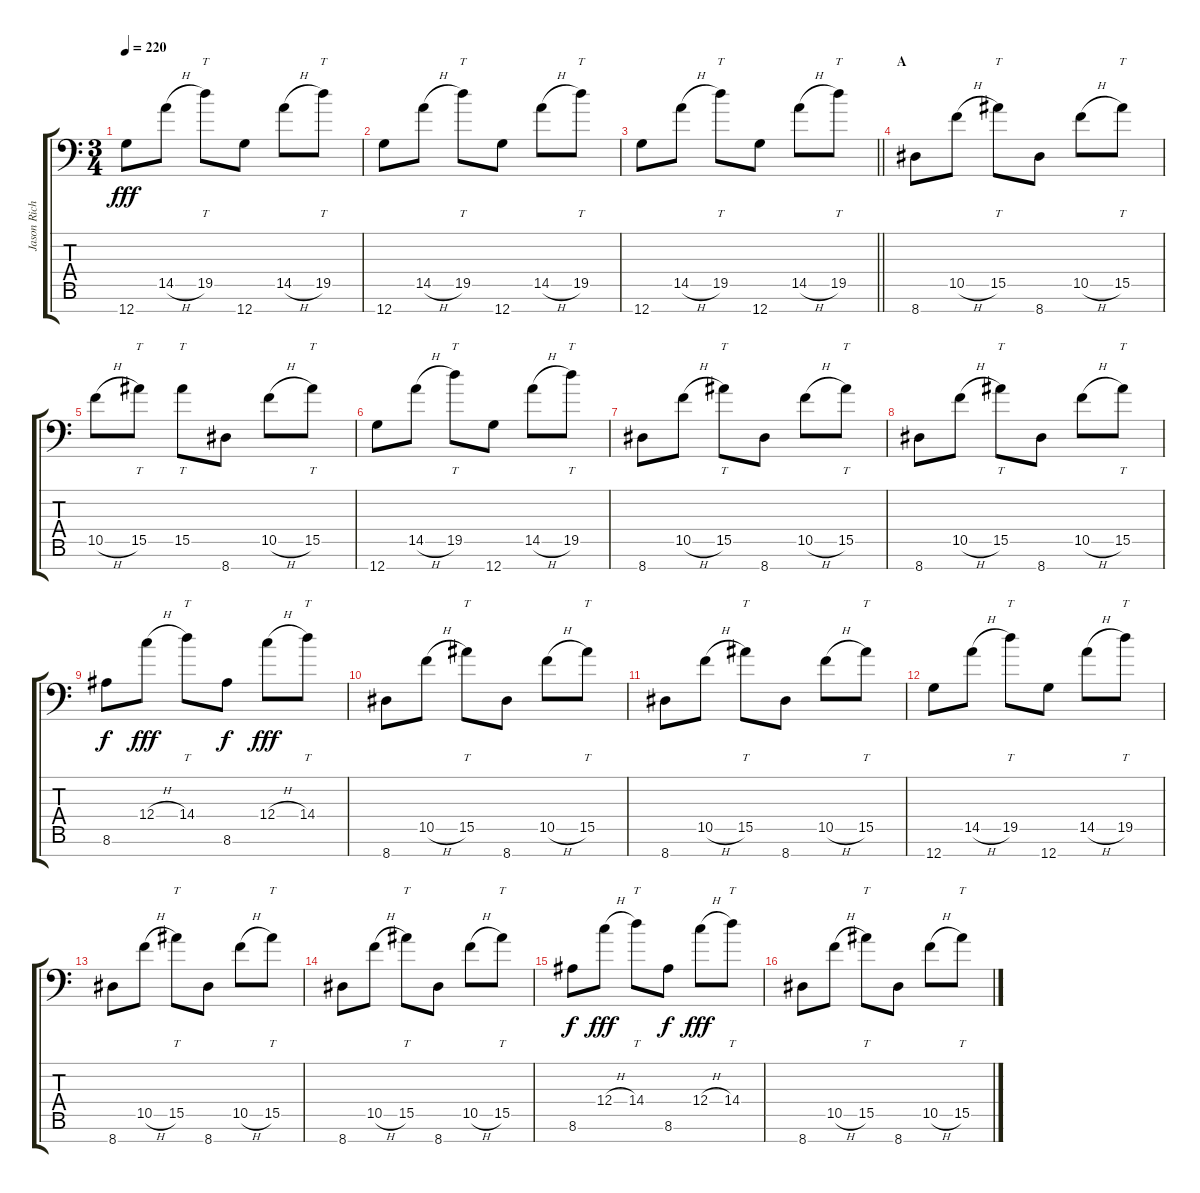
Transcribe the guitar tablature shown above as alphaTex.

\track ("Jason Richardson - Guitar" "Jason Rich") {instrument distortionguitar}
\staff {score tabs}
\tuning (D4 A3 F3 C3 G2 D2 G1) {hide}
\ts (3 4)
\tempo 220
\clef f4
\ks c
12.7.8{dy fff instrument distortionguitar} 14.5{h}.8 19.5.8{tt} 12.7.8 14.5{h}.8 19.5.8{tt} |
12.7.8 14.5{h}.8 19.5.8{tt} 12.7.8 14.5{h}.8 19.5.8{tt} |
\barLineRight lightlight
12.7.8 14.5{h}.8 19.5.8{tt} 12.7.8 14.5{h}.8 19.5.8{tt} |
\section ("" "A")
8.7.8 10.5{h}.8 15.5.8{tt} 8.7.8 10.5{h}.8 15.5.8{tt} |
10.5{h}.8 15.5.8{tt} 15.5.8{tt} 8.7.8 10.5{h}.8 15.5.8{tt} |
12.7.8 14.5{h}.8 19.5.8{tt} 12.7.8 14.5{h}.8 19.5.8{tt} |
8.7.8 10.5{h}.8 15.5.8{tt} 8.7.8 10.5{h}.8 15.5.8{tt} |
8.7.8 10.5{h}.8 15.5.8{tt} 8.7.8 10.5{h}.8 15.5.8{tt} |
8.6.8{dy f} 12.4{h}.8{dy fff} 14.4.8{tt} 8.6.8{dy f} 12.4{h}.8{dy fff} 14.4.8{tt} |
8.7.8 10.5{h}.8 15.5.8{tt} 8.7.8 10.5{h}.8 15.5.8{tt} |
8.7.8 10.5{h}.8 15.5.8{tt} 8.7.8 10.5{h}.8 15.5.8{tt} |
12.7.8 14.5{h}.8 19.5.8{tt} 12.7.8 14.5{h}.8 19.5.8{tt} |
8.7.8 10.5{h}.8 15.5.8{tt} 8.7.8 10.5{h}.8 15.5.8{tt} |
8.7.8 10.5{h}.8 15.5.8{tt} 8.7.8 10.5{h}.8 15.5.8{tt} |
8.6.8{dy f} 12.4{h}.8{dy fff} 14.4.8{tt} 8.6.8{dy f} 12.4{h}.8{dy fff} 14.4.8{tt} |
8.7.8 10.5{h}.8 15.5.8{tt} 8.7.8 10.5{h}.8 15.5.8{tt}
